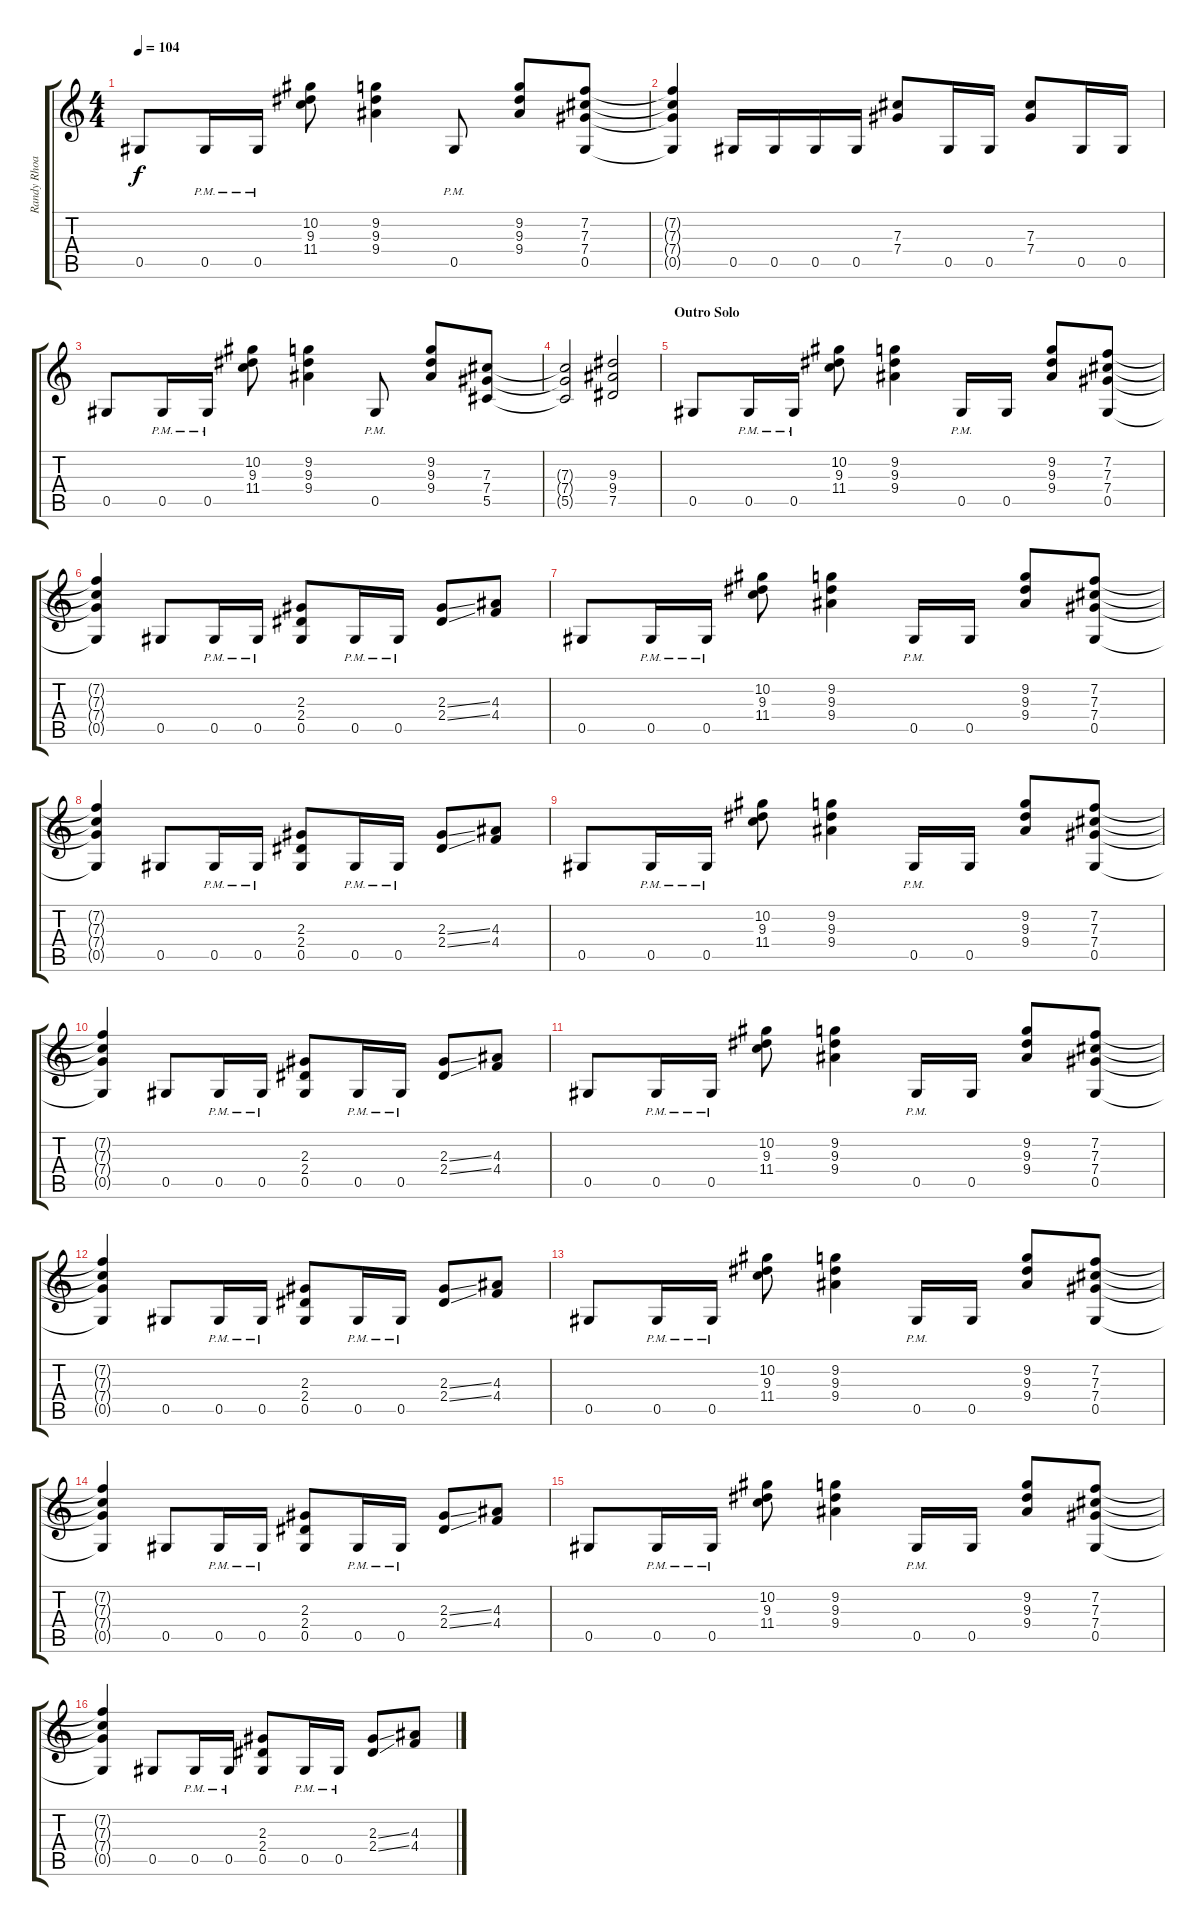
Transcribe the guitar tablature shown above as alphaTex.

\track ("Randy Rhoads (Secondary)" "Randy Rhoa") {instrument overdrivenguitar}
\staff {score tabs}
\tuning (Eb4 Bb3 Gb3 Db3 Ab2 Eb2) {hide}
\ts (4 4)
\tempo 104
\clef g2
\ks c
0.5.8{dy f} 0.5{pm}.16 0.5{pm}.16 (10.2 9.3 11.4).8 (9.2 9.3 9.4).4 0.5{pm}.8 (9.2 9.3 9.4).8 (7.2 7.3 7.4 0.5).8 |
(7.2{t} 7.3{t} 7.4{t} 0.5{t}).4 0.5.16 0.5.16 0.5.16 0.5.16 (7.3 7.4).8 0.5.16 0.5.16 (7.3 7.4).8 0.5.16 0.5.16 |
0.5.8 0.5{pm}.16 0.5{pm}.16 (10.2 9.3 11.4).8 (9.2 9.3 9.4).4 0.5{pm}.8 (9.2 9.3 9.4).8 (7.3 7.4 5.5).8 |
(7.3{t} 7.4{t} 5.5{t}).2 (9.3 9.4 7.5).2 |
\section ("" "Outro Solo")
0.5.8 0.5{pm}.16 0.5{pm}.16 (10.2 9.3 11.4).8 (9.2 9.3 9.4).4 0.5{pm}.16 0.5.16 (9.2 9.3 9.4).8 (7.2 7.3 7.4 0.5).8 |
(7.2{t} 7.3{t} 7.4{t} 0.5{t}).4 0.5.8 0.5{pm}.16 0.5{pm}.16 (2.3 2.4 0.5).8 0.5{pm}.16 0.5{pm}.16 (2.3{ss} 2.4{ss}).8 (4.3 4.4).8 |
0.5.8 0.5{pm}.16 0.5{pm}.16 (10.2 9.3 11.4).8 (9.2 9.3 9.4).4 0.5{pm}.16 0.5.16 (9.2 9.3 9.4).8 (7.2 7.3 7.4 0.5).8 |
(7.2{t} 7.3{t} 7.4{t} 0.5{t}).4 0.5.8 0.5{pm}.16 0.5{pm}.16 (2.3 2.4 0.5).8 0.5{pm}.16 0.5{pm}.16 (2.3{ss} 2.4{ss}).8 (4.3 4.4).8 |
0.5.8 0.5{pm}.16 0.5{pm}.16 (10.2 9.3 11.4).8 (9.2 9.3 9.4).4 0.5{pm}.16 0.5.16 (9.2 9.3 9.4).8 (7.2 7.3 7.4 0.5).8 |
(7.2{t} 7.3{t} 7.4{t} 0.5{t}).4 0.5.8 0.5{pm}.16 0.5{pm}.16 (2.3 2.4 0.5).8 0.5{pm}.16 0.5{pm}.16 (2.3{ss} 2.4{ss}).8 (4.3 4.4).8 |
0.5.8 0.5{pm}.16 0.5{pm}.16 (10.2 9.3 11.4).8 (9.2 9.3 9.4).4 0.5{pm}.16 0.5.16 (9.2 9.3 9.4).8 (7.2 7.3 7.4 0.5).8 |
(7.2{t} 7.3{t} 7.4{t} 0.5{t}).4 0.5.8 0.5{pm}.16 0.5{pm}.16 (2.3 2.4 0.5).8 0.5{pm}.16 0.5{pm}.16 (2.3{ss} 2.4{ss}).8 (4.3 4.4).8 |
0.5.8 0.5{pm}.16 0.5{pm}.16 (10.2 9.3 11.4).8 (9.2 9.3 9.4).4 0.5{pm}.16 0.5.16 (9.2 9.3 9.4).8 (7.2 7.3 7.4 0.5).8 |
(7.2{t} 7.3{t} 7.4{t} 0.5{t}).4 0.5.8 0.5{pm}.16 0.5{pm}.16 (2.3 2.4 0.5).8 0.5{pm}.16 0.5{pm}.16 (2.3{ss} 2.4{ss}).8 (4.3 4.4).8 |
0.5.8 0.5{pm}.16 0.5{pm}.16 (10.2 9.3 11.4).8 (9.2 9.3 9.4).4 0.5{pm}.16 0.5.16 (9.2 9.3 9.4).8 (7.2 7.3 7.4 0.5).8 |
(7.2{t} 7.3{t} 7.4{t} 0.5{t}).4 0.5.8 0.5{pm}.16 0.5{pm}.16 (2.3 2.4 0.5).8 0.5{pm}.16 0.5{pm}.16 (2.3{ss} 2.4{ss}).8 (4.3 4.4).8
